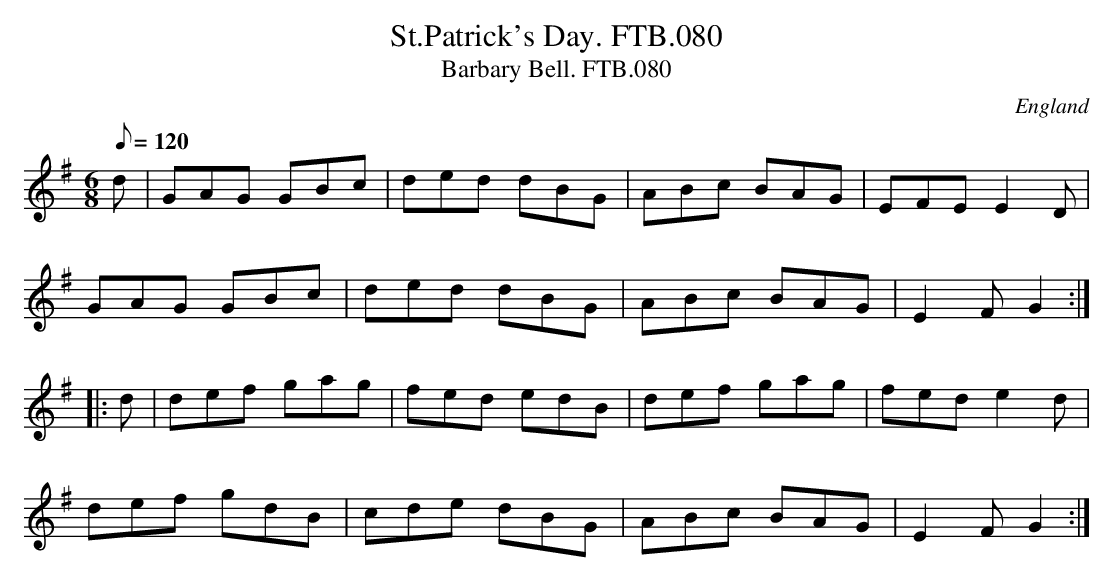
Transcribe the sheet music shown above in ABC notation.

X:1
T:St.Patrick's Day. FTB.080
T:Barbary Bell. FTB.080
M:6/8
Q:120
O:England
K:G
d|GAG GBc|ded dBG|ABc BAG|EFE E2D|
GAG GBc|ded dBG|ABc BAG|E2F G2:|
|:d|def gag|fed edB|def gag|fed e2d|
def gdB|cde dBG|ABc BAG|E2F G2:|
